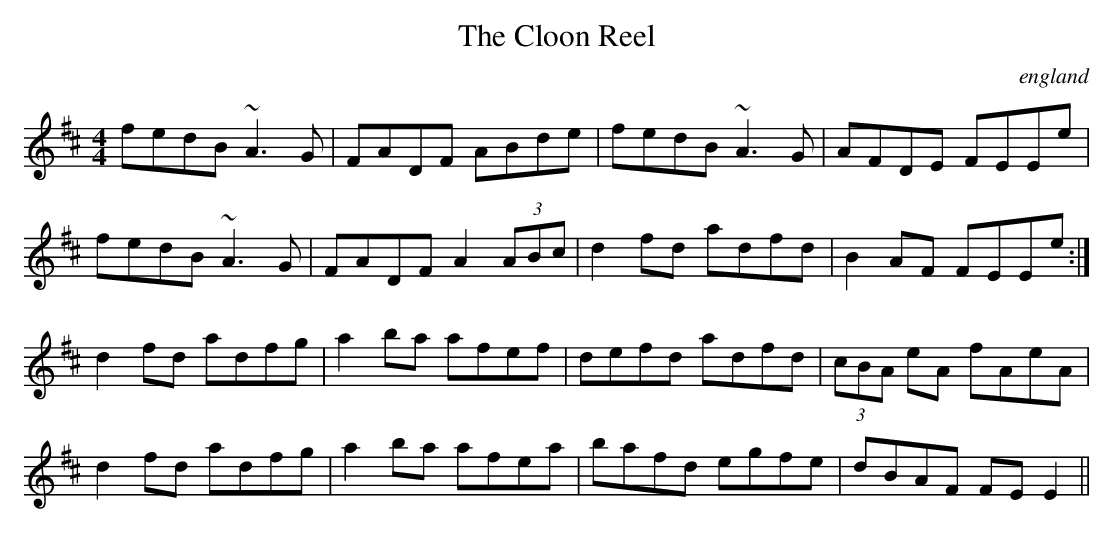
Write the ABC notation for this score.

X:1
T:Cloon Reel, The
O:england
M:4/4
L:1/8
K:D
fedB ~A3G | FADF ABde | fedB ~A3G | AFDE FEEe |
fedB ~A3G | FADF A2 (3ABc | d2fd adfd | B2AF FEEe :|
d2fd adfg | a2ba afef | defd adfd | (3cBA eA fAeA |
d2fd adfg | a2ba afea | bafd egfe | dBAF FEE2 ||
